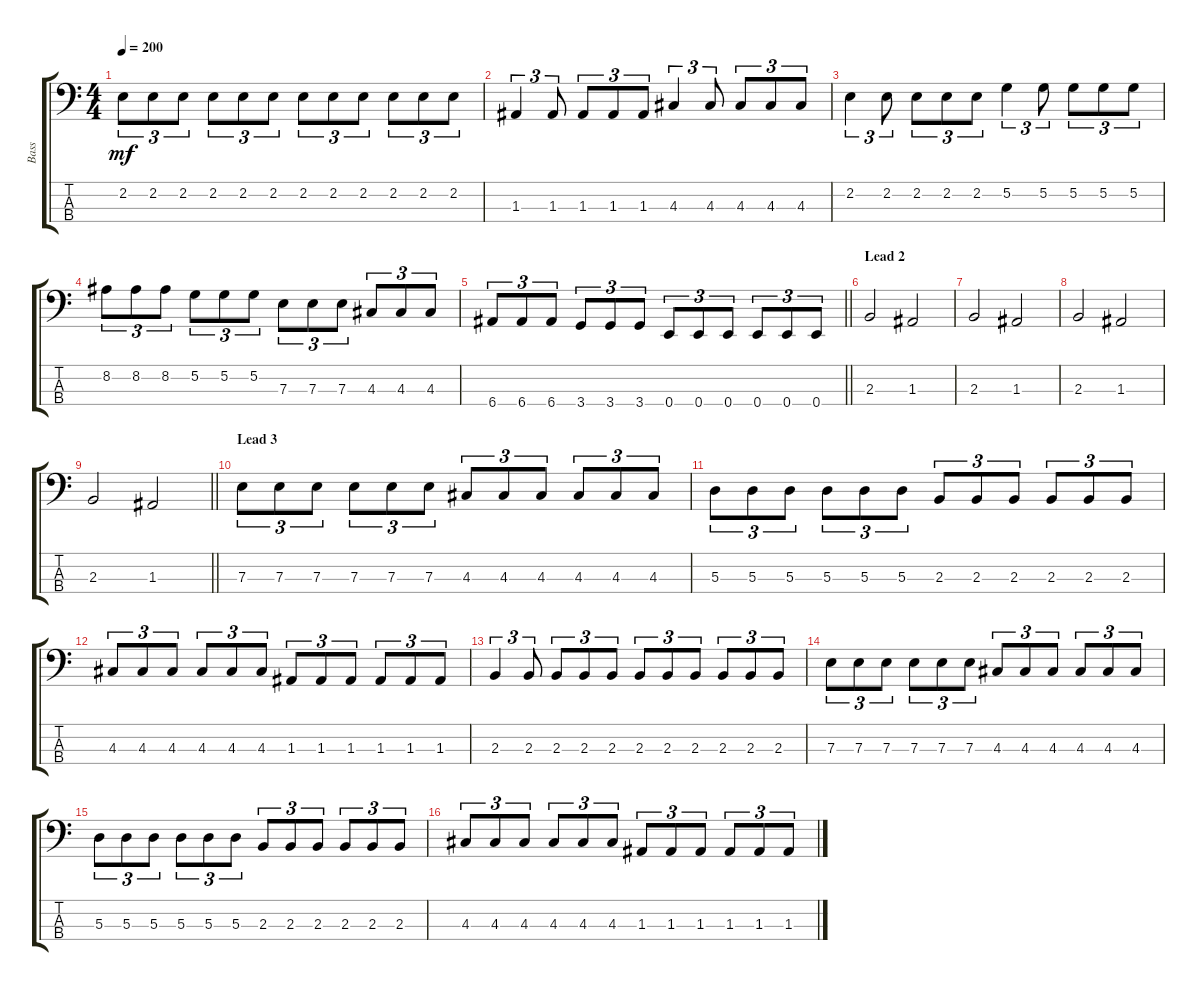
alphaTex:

\track ("Bass" "Bass") {instrument electricbassfinger}
\staff {score tabs}
\tuning (G2 D2 A1 E1) {hide}
\ts (4 4)
\tempo 200
\clef f4
\ks c
2.2.8{tu (3 2) dy mf} 2.2.8{tu (3 2)} 2.2.8{tu (3 2)} 2.2.8{tu (3 2)} 2.2.8{tu (3 2)} 2.2.8{tu (3 2)} 2.2.8{tu (3 2)} 2.2.8{tu (3 2)} 2.2.8{tu (3 2)} 2.2.8{tu (3 2)} 2.2.8{tu (3 2)} 2.2.8{tu (3 2)} |
1.3.4{tu (3 2)} 1.3.8{tu (3 2)} 1.3.8{tu (3 2)} 1.3.8{tu (3 2)} 1.3.8{tu (3 2)} 4.3.4{tu (3 2)} 4.3.8{tu (3 2)} 4.3.8{tu (3 2)} 4.3.8{tu (3 2)} 4.3.8{tu (3 2)} |
2.2.4{tu (3 2)} 2.2.8{tu (3 2)} 2.2.8{tu (3 2)} 2.2.8{tu (3 2)} 2.2.8{tu (3 2)} 5.2.4{tu (3 2)} 5.2.8{tu (3 2)} 5.2.8{tu (3 2)} 5.2.8{tu (3 2)} 5.2.8{tu (3 2)} |
8.2.8{tu (3 2)} 8.2.8{tu (3 2)} 8.2.8{tu (3 2)} 5.2.8{tu (3 2)} 5.2.8{tu (3 2)} 5.2.8{tu (3 2)} 7.3.8{tu (3 2)} 7.3.8{tu (3 2)} 7.3.8{tu (3 2)} 4.3.8{tu (3 2)} 4.3.8{tu (3 2)} 4.3.8{tu (3 2)} |
\barLineRight lightlight
6.4.8{tu (3 2)} 6.4.8{tu (3 2)} 6.4.8{tu (3 2)} 3.4.8{tu (3 2)} 3.4.8{tu (3 2)} 3.4.8{tu (3 2)} 0.4.8{tu (3 2)} 0.4.8{tu (3 2)} 0.4.8{tu (3 2)} 0.4.8{tu (3 2)} 0.4.8{tu (3 2)} 0.4.8{tu (3 2)} |
\section ("" "Lead 2")
2.3.2 1.3.2 |
2.3.2 1.3.2 |
2.3.2 1.3.2 |
\barLineRight lightlight
2.3.2 1.3.2 |
\section ("" "Lead 3")
7.3.8{tu (3 2)} 7.3.8{tu (3 2)} 7.3.8{tu (3 2)} 7.3.8{tu (3 2)} 7.3.8{tu (3 2)} 7.3.8{tu (3 2)} 4.3.8{tu (3 2)} 4.3.8{tu (3 2)} 4.3.8{tu (3 2)} 4.3.8{tu (3 2)} 4.3.8{tu (3 2)} 4.3.8{tu (3 2)} |
5.3.8{tu (3 2)} 5.3.8{tu (3 2)} 5.3.8{tu (3 2)} 5.3.8{tu (3 2)} 5.3.8{tu (3 2)} 5.3.8{tu (3 2)} 2.3.8{tu (3 2)} 2.3.8{tu (3 2)} 2.3.8{tu (3 2)} 2.3.8{tu (3 2)} 2.3.8{tu (3 2)} 2.3.8{tu (3 2)} |
4.3.8{tu (3 2)} 4.3.8{tu (3 2)} 4.3.8{tu (3 2)} 4.3.8{tu (3 2)} 4.3.8{tu (3 2)} 4.3.8{tu (3 2)} 1.3.8{tu (3 2)} 1.3.8{tu (3 2)} 1.3.8{tu (3 2)} 1.3.8{tu (3 2)} 1.3.8{tu (3 2)} 1.3.8{tu (3 2)} |
2.3.4{tu (3 2)} 2.3.8{tu (3 2)} 2.3.8{tu (3 2)} 2.3.8{tu (3 2)} 2.3.8{tu (3 2)} 2.3.8{tu (3 2)} 2.3.8{tu (3 2)} 2.3.8{tu (3 2)} 2.3.8{tu (3 2)} 2.3.8{tu (3 2)} 2.3.8{tu (3 2)} |
7.3.8{tu (3 2)} 7.3.8{tu (3 2)} 7.3.8{tu (3 2)} 7.3.8{tu (3 2)} 7.3.8{tu (3 2)} 7.3.8{tu (3 2)} 4.3.8{tu (3 2)} 4.3.8{tu (3 2)} 4.3.8{tu (3 2)} 4.3.8{tu (3 2)} 4.3.8{tu (3 2)} 4.3.8{tu (3 2)} |
5.3.8{tu (3 2)} 5.3.8{tu (3 2)} 5.3.8{tu (3 2)} 5.3.8{tu (3 2)} 5.3.8{tu (3 2)} 5.3.8{tu (3 2)} 2.3.8{tu (3 2)} 2.3.8{tu (3 2)} 2.3.8{tu (3 2)} 2.3.8{tu (3 2)} 2.3.8{tu (3 2)} 2.3.8{tu (3 2)} |
4.3.8{tu (3 2)} 4.3.8{tu (3 2)} 4.3.8{tu (3 2)} 4.3.8{tu (3 2)} 4.3.8{tu (3 2)} 4.3.8{tu (3 2)} 1.3.8{tu (3 2)} 1.3.8{tu (3 2)} 1.3.8{tu (3 2)} 1.3.8{tu (3 2)} 1.3.8{tu (3 2)} 1.3.8{tu (3 2)}
